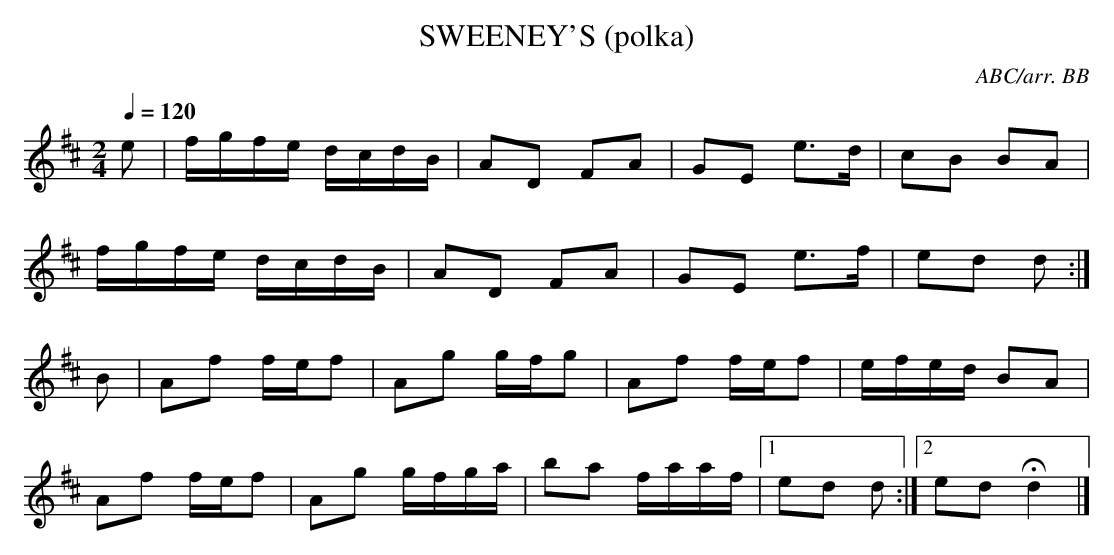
X:1
T:SWEENEY'S (polka)
C:ABC/arr. BB
M:2/4
Q:1/4=120
L:1/8
K:D
e|f/g/f/e/ d/c/d/B/|AD FA|GE e>d|cB BA|
f/g/f/e/ d/c/d/B/|AD FA|GE e>f|ed d :|
B|Af f/e/f|Ag g/f/g|Af f/e/f|e/f/e/d/ BA|
Af f/e/f|Ag g/f/g/a/|ba f/a/a/f/|1 ed d :|2 ed Hd2 |]
